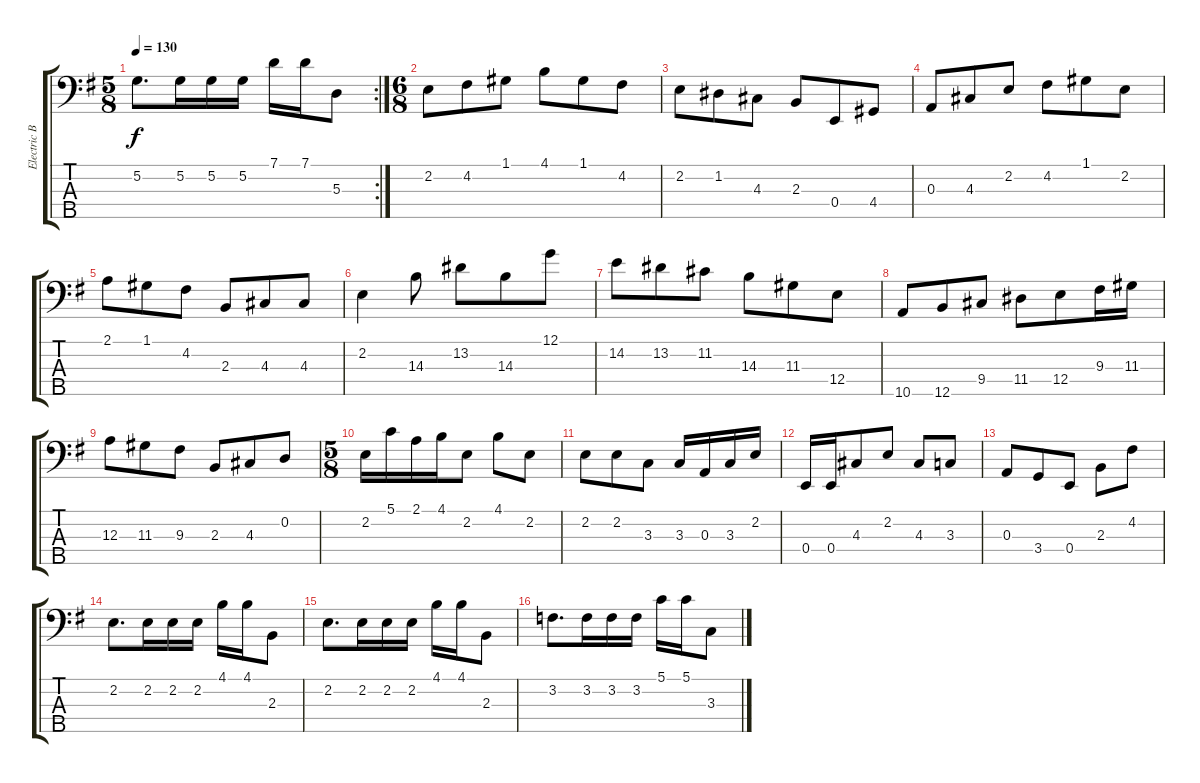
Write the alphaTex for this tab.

\track ("Electric Bass (pick)" "Electric B") {instrument electricbasspick}
\staff {score tabs}
\tuning (G2 D2 A1 E1 B0) {hide}
\rc 2
\ts (5 8)
\tempo 130
\clef f4
\ks g
5.2.8{d dy f} 5.2.16 5.2.16 5.2.16 7.1.16 7.1.16 5.3.8 |
\ts (6 8)
2.2.8 4.2.8 1.1.8 4.1.8 1.1.8 4.2.8 |
2.2.8 1.2.8 4.3.8 2.3.8 0.4.8 4.4.8 |
0.3.8 4.3.8 2.2.8 4.2.8 1.1.8 2.2.8 |
2.1.8 1.1.8 4.2.8 2.3.8 4.3.8 4.3.8 |
2.2.4 14.3.8 13.2.8 14.3.8 12.1.8 |
14.2.8 13.2.8 11.2.8 14.3.8 11.3.8 12.4.8 |
10.5.8 12.5.8 9.4.8 11.4.8 12.4.8 9.3.16 11.3.16 |
12.3.8 11.3.8 9.3.8 2.3.8 4.3.8 0.2.8 |
\ts (5 8)
2.2.16 5.1.16 2.1.16 4.1.16 2.2.8 4.1.8 2.2.8 |
2.2.8 2.2.8 3.3.8 3.3.16 0.3.16 3.3.16 2.2.16 |
0.4.16 0.4.16 4.3.8 2.2.8 4.3.8 3.3.8 |
0.3.8 3.4.8 0.4.8 2.3.8 4.2.8 |
2.2.8{d} 2.2.16 2.2.16 2.2.16 4.1.16 4.1.16 2.3.8 |
2.2.8{d} 2.2.16 2.2.16 2.2.16 4.1.16 4.1.16 2.3.8 |
3.2.8{d} 3.2.16 3.2.16 3.2.16 5.1.16 5.1.16 3.3.8
